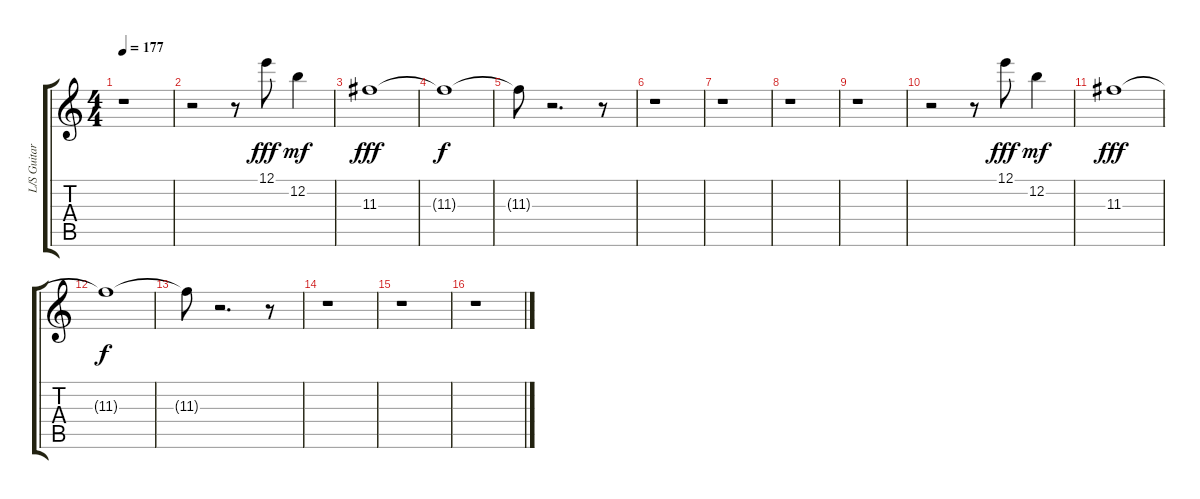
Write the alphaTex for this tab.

\track ("L/S Guitar Echo" "L/S Guitar") {instrument overdrivenguitar}
\staff {score tabs}
\tuning (E4 B3 G3 D3 A2 E2) {hide}
\ts (4 4)
\tempo 177
\clef g2
\ks c
r.1{dy fff} |
r.2 r.8 12.1.8 12.2.4{dy mf} |
11.3.1{dy fff} |
11.3{t}.1{dy f} |
11.3{t}.8 r.2{d} r.8 |
r.1 |
r.1 |
r.1 |
r.1 |
r.2 r.8 12.1.8{dy fff} 12.2.4{dy mf} |
11.3.1{dy fff} |
11.3{t}.1{dy f} |
11.3{t}.8 r.2{d} r.8 |
r.1 |
r.1 |
r.1
